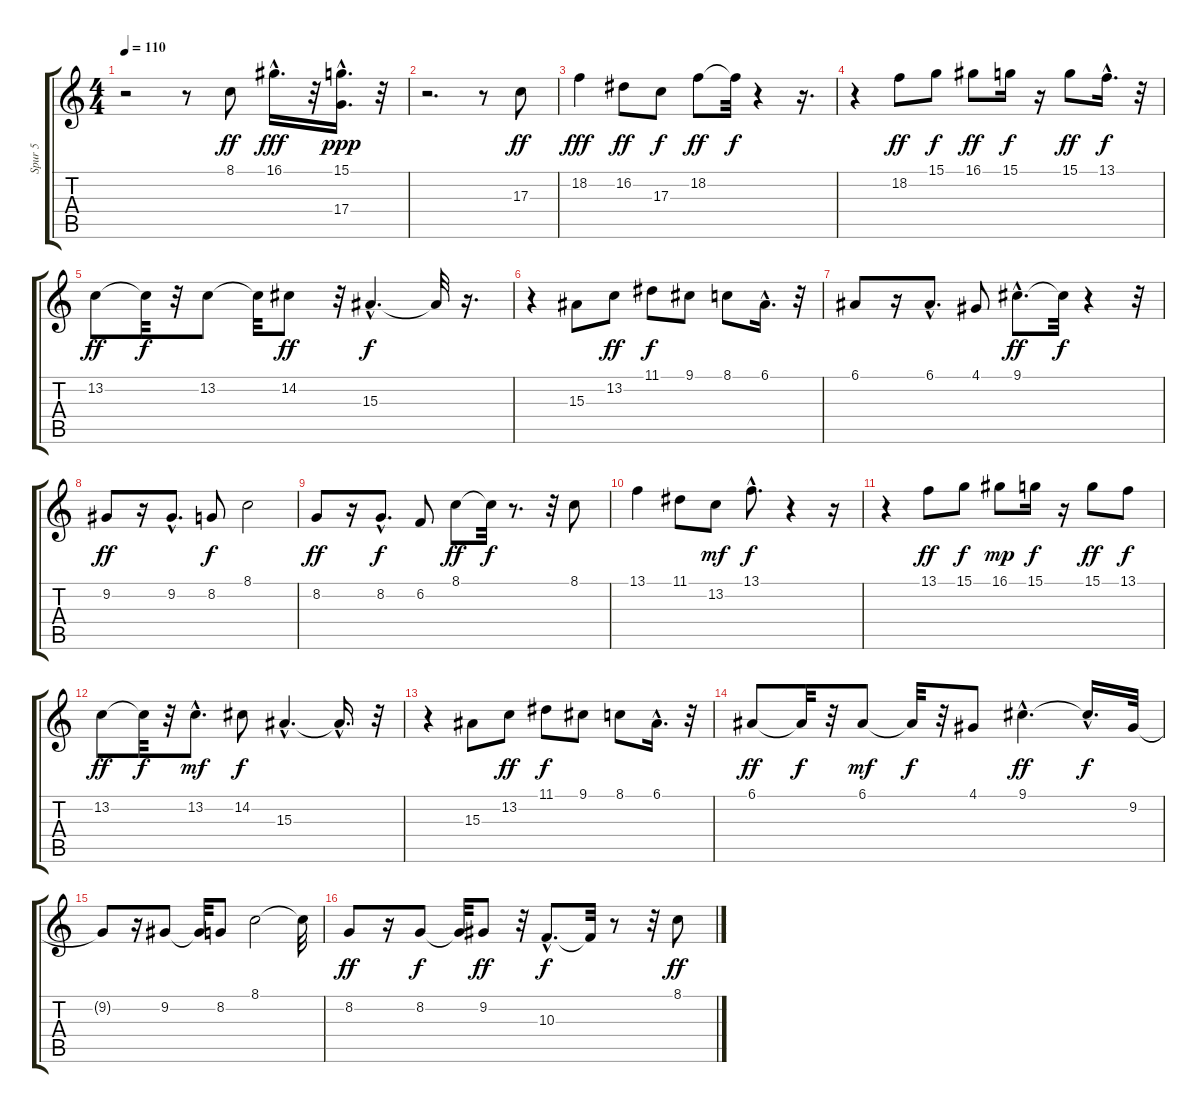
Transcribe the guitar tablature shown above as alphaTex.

\track ("Spur 5" "Spur 5") {instrument panflute}
\staff {score tabs}
\tuning (E4 B3 G3 D3 A2 E2) {hide}
\ts (4 4)
\tempo 110
\clef g2
\ks c
r.2{dy f} r.8 8.1.8{dy ff} 16.1{hac}.16{d dy fff} r.32 (15.1{hac} 17.4{hac}).16{d dy ppp} r.32 |
r.2{d} r.8 17.3.8{dy ff} |
18.2.4{dy fff} 16.2.8{dy ff} 17.3.8{dy f} 18.2.8{dy ff} 18.2{t}.32{dy f} r.4 r.16{d} |
r.4 18.2.8{dy ff} 15.1.8{dy f} 16.1.8{dy ff} 15.1.16{dy f} r.16 15.1.8{dy ff} 13.1{hac}.16{d dy f} r.32 |
13.2.8{dy ff} 13.2{t}.32{dy f} r.32 13.2.8 13.2{t}.32 14.2.8{dy ff} r.32 15.3{hac}.4{d dy f} 15.3{t}.32 r.16{d} |
r.4 15.3.8 13.2.8{dy ff} 11.1.8{dy f} 9.1.8 8.1.8 6.1{hac}.16{d} r.32 |
6.1.8 r.16 6.1{hac}.8{d} 4.1.8 9.1{hac}.8{d dy ff} 9.1{t}.32{dy f} r.4 r.32 |
9.2.8{dy ff} r.16 9.2{hac}.8{d} 8.2.8{dy f} 8.1.2 |
8.2.8{dy ff} r.16 8.2{hac}.8{d dy f} 6.2.8 8.1.8{dy ff} 8.1{t}.32{dy f} r.8{d} r.32 8.1.8 |
13.1.4 11.1.8 13.2.8{dy mf} 13.1{hac}.8{d dy f} r.4 r.16 |
r.4 13.1.8{dy ff} 15.1.8{dy f} 16.1.8{dy mp} 15.1.16{dy f} r.16 15.1.8{dy ff} 13.1.8{dy f} |
13.2.8{dy ff} 13.2{t}.32{dy f} r.32 13.2{hac}.8{d dy mf} 14.2.8{dy f} 15.3{hac}.4{d} 15.3{hac t}.16{d} r.32 |
r.4 15.3.8 13.2.8{dy ff} 11.1.8{dy f} 9.1.8 8.1.8 6.1{hac}.16{d} r.32 |
6.1.8{dy ff} 6.1{t}.32{dy f} r.32 6.1.8{dy mf} 6.1{t}.32{dy f} r.32 4.1.8 9.1{hac}.4{d dy ff} 9.1{hac t}.16{d dy f} 9.2.32 |
9.2{t}.8 r.16 9.2.8 9.2{t}.32 8.2.8 8.1.2 8.1{t}.32 |
8.2.8{dy ff} r.16 8.2.8{dy f} 8.2{t}.32 9.2.8{dy ff} r.32 10.3{hac}.8{d dy f} 10.3{t}.32 r.8 r.32 8.1.8{dy ff}
